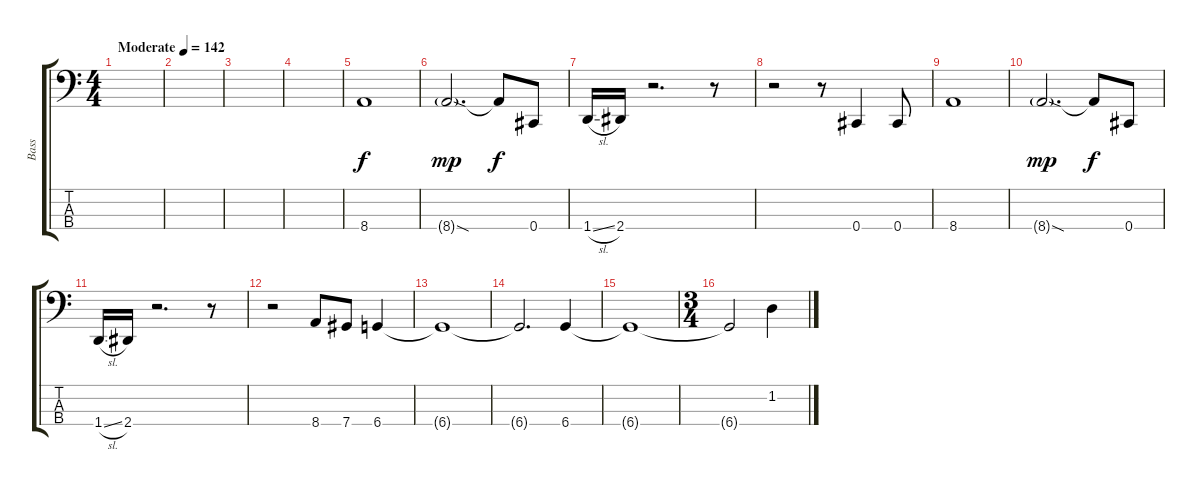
\track ("Bass" "Bass") {instrument electricbasspick}
\staff {score tabs}
\tuning (Gb2 Db2 Ab1 Db1) {hide}
\ts (4 4)
\tempo (142 "Moderate")
\clef f4
\ks c
|
|
|
|
8.4.1 |
8.4{sod g}.2{d dy mp} 8.4{t}.8{dy f} 0.4.8 |
1.4{sl}.16 2.4.16 r.2{d} r.8 |
r.2 r.8 0.4.4 0.4.8 |
8.4.1 |
8.4{sod g}.2{d dy mp} 8.4{t}.8{dy f} 0.4.8 |
1.4{sl}.16 2.4.16 r.2{d} r.8 |
r.2 8.4.8 7.4.8 6.4.4 |
6.4{t}.1 |
6.4{t}.2{d} 6.4.4 |
6.4{t}.1 |
\ts (3 4)
6.4{t}.2 1.2.4
